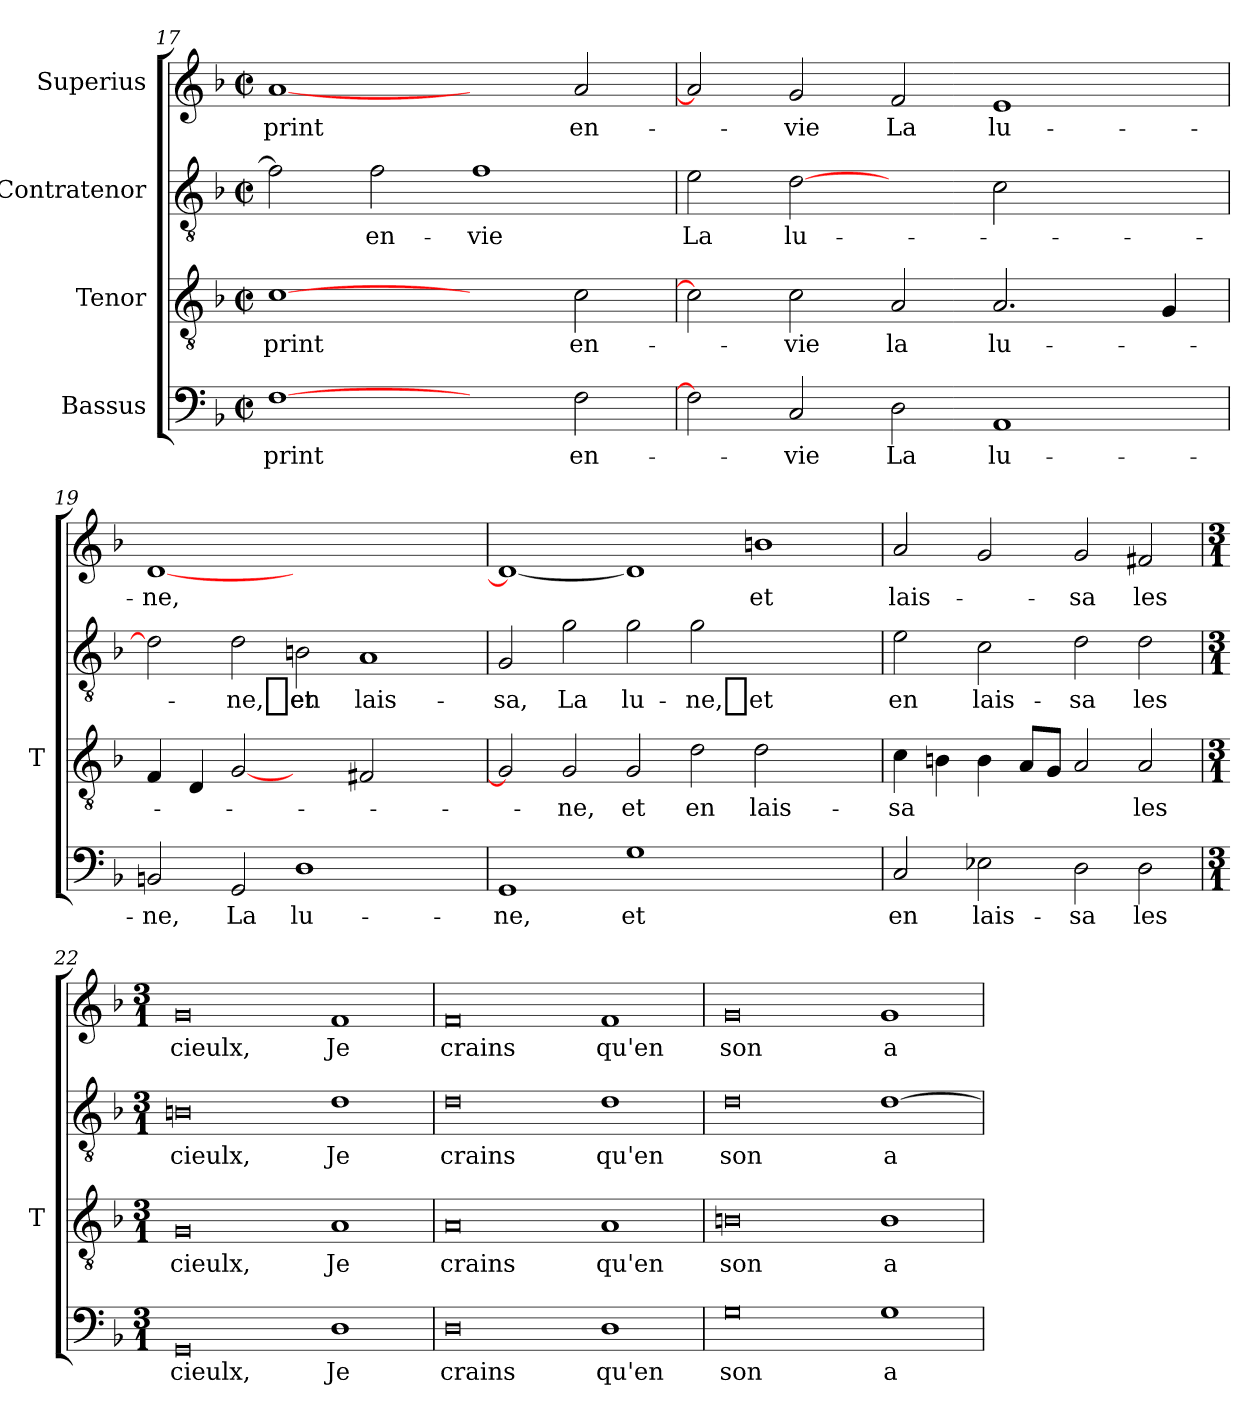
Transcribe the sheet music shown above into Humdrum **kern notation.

**kern	**text	**kern	**text	**kern	**text	**kern	**text
*part4	*part4	*part3	*part3	*part2	*part2	*part1	*part1
*staff4	*staff4	*staff3	*staff3	*staff2	*staff2	*staff1	*staff1
*I"Bassus	*	*I"Tenor	*	*I"Contratenor	*	*I"Superius	*
*	*	*I'T	*	*	*	*	*
*clefF4	*	*clefGv2	*	*clefGv2	*	*clefG2	*
*k[b-]	*	*k[b-]	*	*k[b-]	*	*k[b-]	*
*F:	*	*F:	*	*F:	*	*F:	*
*M2/2	*	*M2/2	*	*M2/2	*	*M2/2	*
*met(c|)	*	*met(c|)	*	*met(c|)	*	*met(c|)	*
=17	=17	=17	=17	=17	=17	=17	=17
[1F	-print	[1c	-print	2f]	.	[1a	-print
.	.	.	.	2f	en-	.	.
2ryy	.	2ryy	.	1f	-vie	2ryy	.
2F	en-	2c	en-	.	.	2a	en-
=18	=18	=18	=18	=18	=18	=18	=18
2F]	.	2c]	.	2e	-La	2a]	.
2C	-vie	2c	-vie	[2d	lu-	2g	-vie
2D	-La	2A	-la	2ryy	.	2f	-La
1AA	lu-	2.A	lu-	2c	.	1e	lu-
.	.	.	.	2ryy	.	.	.
.	.	4G	.	.	.	.	.
=19	=19	=19	=19	=19	=19	=19	=19
2BB	-ne,	4F	.	2d]	.	[1d	-ne,
.	.	4D	.	.	.	.	.
2GG	-La	[2G	.	2d	-ne,_et	.	.
1D	lu-	2ryy	.	2Bn	-en	1.ryy	.
.	.	2F#X	.	1A	lais-	.	.
2ryy	.	2ryy	.	.	.	.	.
!!LO:PB:g=z
=20	=20	=20	=20	=20	=20	=20	=20
1GG	-ne,	2G]	.	2G	-sa,	1d_	.
.	.	2G	-ne,	2g	-La	.	.
1G	-et	2G	-et	2g	lu-	1d]	.
.	.	2d	-en	2g	-ne,_et	.	.
1ryy	.	2d	lais-	1ryy	.	1b	-et
.	.	2ryy	.	.	.	.	.
=21	=21	=21	=21	=21	=21	=21	=21
2C	-en	4c	-sa	2e	-en	2a	lais-
.	.	4B	.	.	.	.	.
2E-X	lais-	4B	.	2c	lais-	2g	.
.	.	8AL	.	.	.	.	.
.	.	8GJ	.	.	.	.	.
2D	-sa	2A	.	2d	-sa	2g	-sa
2D	-les	2A	-les	2d	-les	2f#X	-les
=22	=22	=22	=22	=22	=22	=22	=22
*M3/1	*	*M3/1	*	*M3/1	*	*M3/1	*
0GG	-cieulx,	0G	-cieulx,	0Bn	-cieulx,	0g	-cieulx,
1D	-Je	1A	-Je	1d	-Je	1f	-Je
=23	=23	=23	=23	=23	=23	=23	=23
0D	-crains	0A	-crains	0d	-crains	0f	-crains
1D	-qu'en	1A	-qu'en	1d	-qu'en	1f	-qu'en
!!LO:LB:g=z
=24	=24	=24	=24	=24	=24	=24	=24
0G	-son	0B	-son	0d	-son	0g	-son
1G	a-	1B	a-	[1d	a-	1g	a-
=	=	=	=	=	=	=	=
*-	*-	*-	*-	*-	*-	*-	*-
